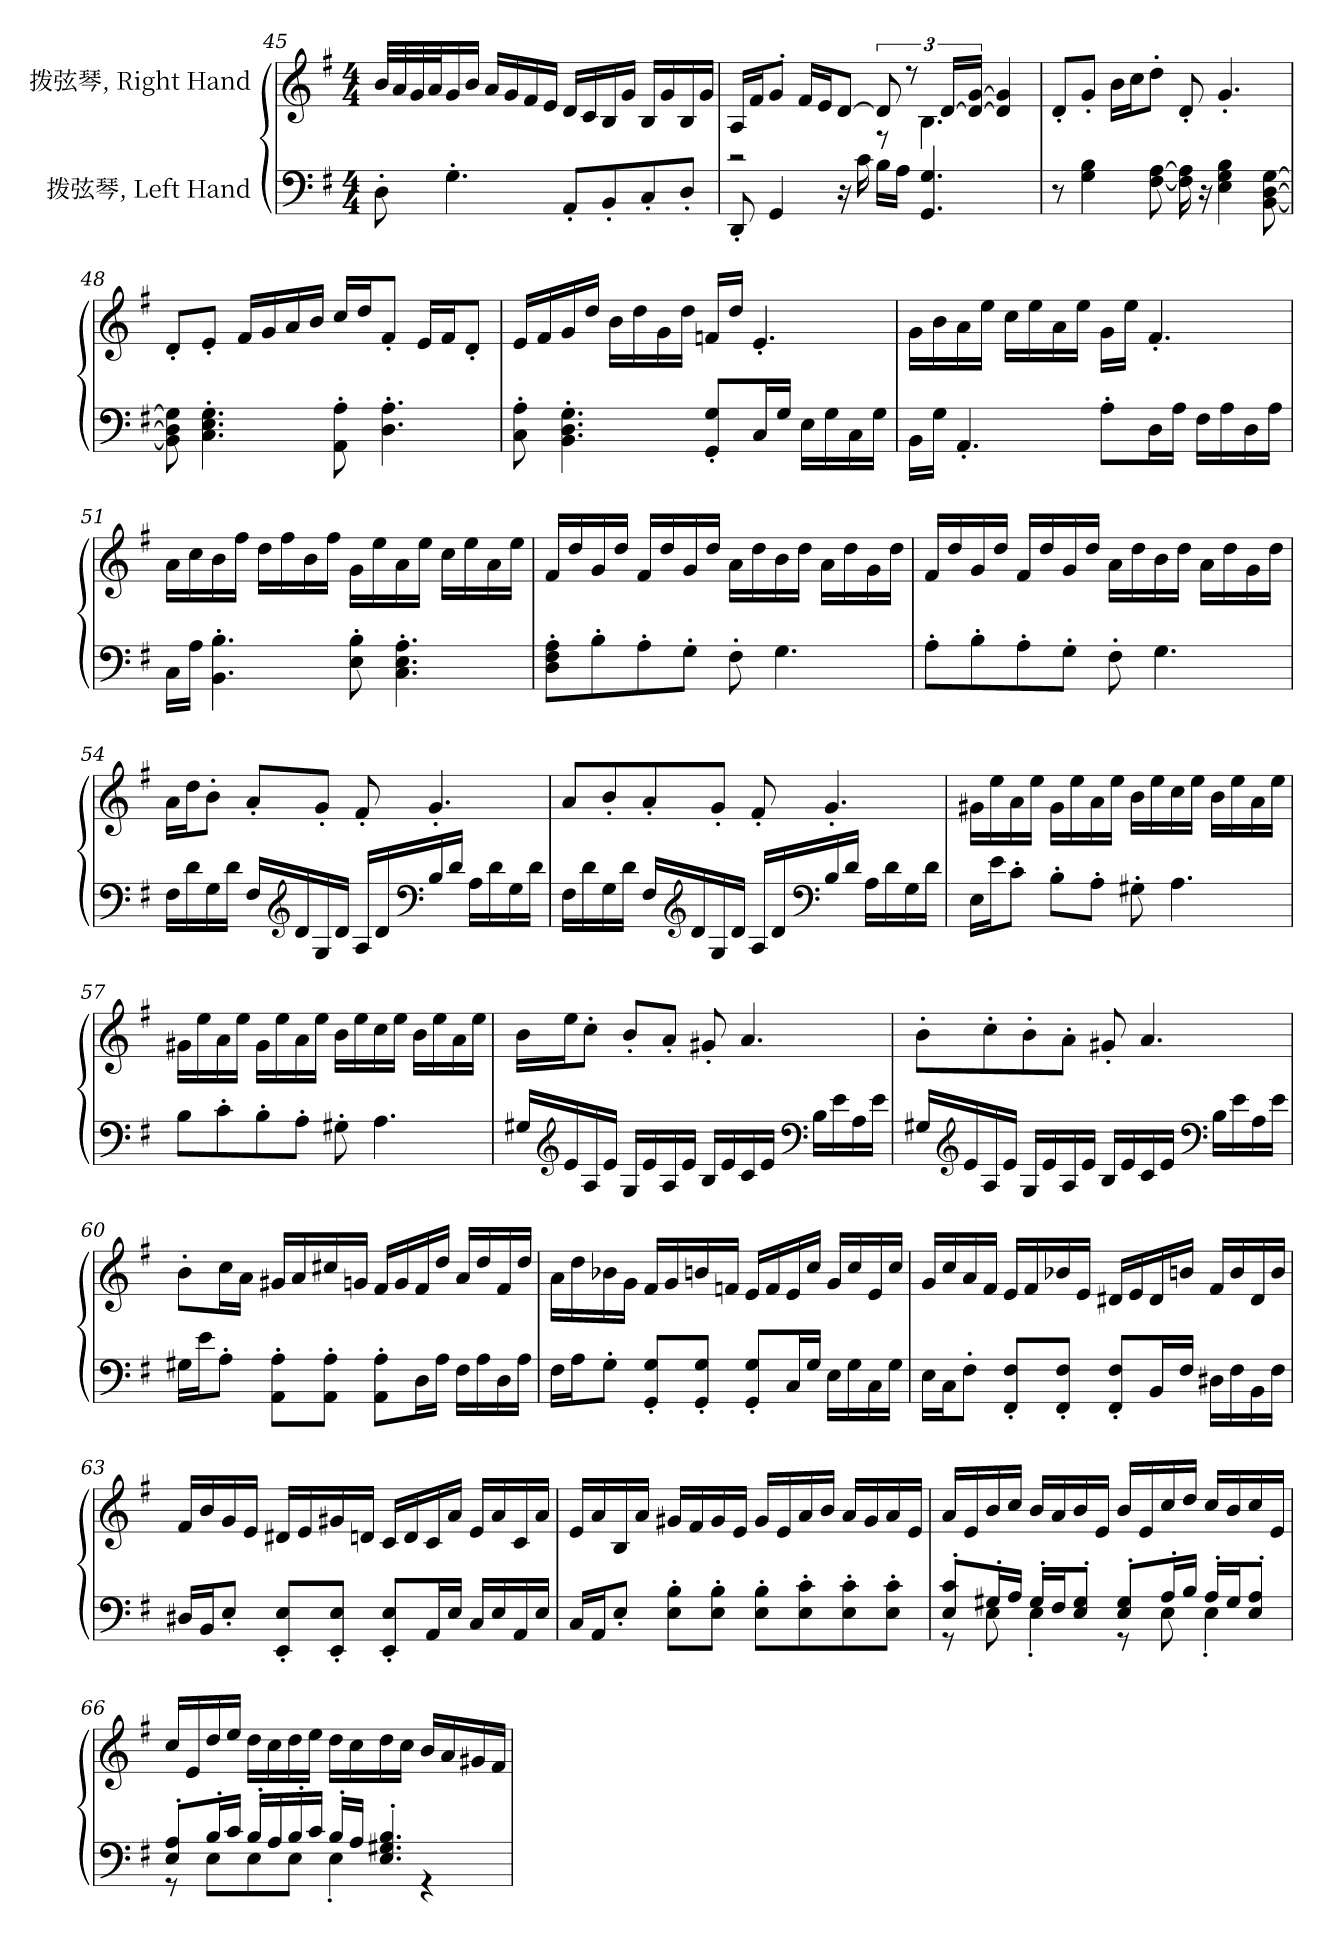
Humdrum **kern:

**kern	**kern
*part2	*part1
*staff2	*staff1
*I"拨弦琴, Left Hand	*I"拨弦琴, Right Hand
!!LO:LB:g=z
*clefF4	*clefG2
*k[f#]	*k[f#]
*M4/4	*M4/4
=45	=45
8D'\	32b/LLL
.	32a/
.	32g/
.	32a/J
4.G'\	16g/
.	16b/JJ
.	16a/LL
.	16g/
.	16f#/
.	16e/JJ
8AA'/L	16d/LL
.	16c/
8BB'/	16B/
.	16g/JJ
8C'/	16B/LL
.	16g/
8D'/J	16B/
.	16g/JJ
=46	=46
*	*^
8DD'/	16A/LL	2r
.	16f#/J	.
4GG/	8g'/J	.
.	16f#/LL	.
.	16e/J	.
16r	[8d/J	.
16c\	.	.
16B\LL	12d/]	8r
16A\JJ	.	.
.	12r	.
4.GG/ 4.G/	.	4.B\
.	[24d/LL	.
.	24d/_ [24g/JJ	.
.	4d/] 4g/]	.
*	*v	*v
=47	=47
8r	8d'/L
4G\ 4B\	8g'/J
.	16b\LL
.	16cc\J
[8F#\ [8A\	8dd'\J
16F#\] 16A\]	8d'/
16r	.
4E\ 4G\ 4B\	4.g'/
[8BB\ [8D\ [8G\	.
!!LO:LB:g=z
=48	=48
8BB\] 8D\] 8G\]	8d'/L
4.C\' 4.E\' 4.G\'	8e'/J
.	16f#/LL
.	16g/
.	16a/
.	16b/JJ
8AA\' 8A\'	16cc/LL
.	16dd/J
4.D\' 4.A\'	8f#'/J
.	16e/LL
.	16f#/J
.	8d'/J
=49	=49
8C\' 8A\'	16e/LL
.	16f#/
4.BB\' 4.D\' 4.G\'	16g/
.	16dd/JJ
.	16b\LL
.	16dd\
.	16g\
.	16dd\JJ
8GG/' 8G/'L	16fn/LL
.	16dd/JJ
16C/L	4.e'/
16G/JJ	.
16E\LL	.
16G\	.
16C\	.
16G\JJ	.
=50	=50
16BB\LL	16g\LL
16G\JJ	16b\
4.AA'/	16a\
.	16ee\JJ
.	16cc\LL
.	16ee\
.	16a\
.	16ee\JJ
8A'\L	16g\LL
.	16ee\JJ
16D\L	4.f#'/
16A\JJ	.
16F#\LL	.
16A\	.
16D\	.
16A\JJ	.
!!LO:LB:g=z
=51	=51
16C\LL	16a\LL
16A\JJ	16cc\
4.BB\' 4.B\'	16b\
.	16ff#\JJ
.	16dd\LL
.	16ff#\
.	16b\
.	16ff#\JJ
8E\' 8B\'	16g\LL
.	16ee\
4.C\' 4.E\' 4.A\'	16a\
.	16ee\JJ
.	16cc\LL
.	16ee\
.	16a\
.	16ee\JJ
=52	=52
8D\' 8F#\' 8A\'L	16f#/LL
.	16dd/
8B'\	16g/
.	16dd/JJ
8A'\	16f#/LL
.	16dd/
8G'\J	16g/
.	16dd/JJ
8F#'\	16a\LL
.	16dd\
4.G\	16b\
.	16dd\JJ
.	16a\LL
.	16dd\
.	16g\
.	16dd\JJ
!!LO:PB:g=z
=53	=53
8A'\L	16f#/LL
.	16dd/
8B'\	16g/
.	16dd/JJ
8A'\	16f#/LL
.	16dd/
8G'\J	16g/
.	16dd/JJ
8F#'\	16a\LL
.	16dd\
4.G\	16b\
.	16dd\JJ
.	16a\LL
.	16dd\
.	16g\
.	16dd\JJ
=54	=54
16F#\LL	16a\LL
16d\	16dd\J
16G\	8b'\J
16d\JJ	.
16F#/LL	8a'/L
*clefG2	*
16d/	.
16G/	8g'/J
16d/JJ	.
16A/LL	8f#'/
16d/	.
*clefF4	*
16B/	4.g'/
16d/JJ	.
16A\LL	.
16d\	.
16G\	.
16d\JJ	.
!!LO:LB:g=z
=55	=55
16F#\LL	8a/L
16d\	.
16G\	8b'/
16d\JJ	.
16F#/LL	8a'/
*clefG2	*
16d/	.
16G/	8g'/J
16d/JJ	.
16A/LL	8f#'/
16d/	.
*clefF4	*
16B/	4.g'/
16d/JJ	.
16A\LL	.
16d\	.
16G\	.
16d\JJ	.
=56	=56
16E\LL	16g#X\LL
16e\J	16ee\
8c'\J	16a\
.	16ee\JJ
8B'\L	16g#\LL
.	16ee\
8A'\J	16a\
.	16ee\JJ
8G#X'\	16b\LL
.	16ee\
4.A\	16cc\
.	16ee\JJ
.	16b\LL
.	16ee\
.	16a\
.	16ee\JJ
!!LO:LB:g=z
=57	=57
8B\L	16g#X\LL
.	16ee\
8c'\	16a\
.	16ee\JJ
8B'\	16g#\LL
.	16ee\
8A'\J	16a\
.	16ee\JJ
8G#X'\	16b\LL
.	16ee\
4.A\	16cc\
.	16ee\JJ
.	16b\LL
.	16ee\
.	16a\
.	16ee\JJ
=58	=58
16G#X/LL	16b\LL
*clefG2	*
16e/	16ee\J
16A/	8cc'\J
16e/JJ	.
16G#/LL	8b'/L
16e/	.
16A/	8a'/J
16e/JJ	.
16B/LL	8g#X'/
16e/	.
16c/	4.a/
16e/JJ	.
*clefF4	*
16B\LL	.
16e\	.
16A\	.
16e\JJ	.
!!LO:LB:g=z
=59	=59
16G#X/LL	8b'\L
*clefG2	*
16e/	.
16A/	8cc'\
16e/JJ	.
16G#/LL	8b'\
16e/	.
16A/	8a'\J
16e/JJ	.
16B/LL	8g#X'/
16e/	.
16c/	4.a/
16e/JJ	.
*clefF4	*
16B\LL	.
16e\	.
16A\	.
16e\JJ	.
=60	=60
16G#X\LL	8b'\L
16e\J	.
8A'\J	16cc\L
.	16a\JJ
8AA\' 8A\'L	16g#X/LL
.	16a/
8AA\' 8A\'J	16cc#X/
.	16gn/JJ
8AA\' 8A\'L	16f#/LL
.	16g/
16D\L	16f#/
16A\JJ	16dd/JJ
16F#\LL	16a/LL
16A\	16dd/
16D\	16f#/
16A\JJ	16dd/JJ
!!LO:LB:g=z
=61	=61
16F#\LL	16a\LL
16A\J	16dd\
8G'\J	16b-X\
.	16g\JJ
8GG/' 8G/'L	16f#/LL
.	16g/
8GG/' 8G/'J	16bn/
.	16fn/JJ
8GG/' 8G/'L	16e/LL
.	16f/
16C/L	16e/
16G/JJ	16cc/JJ
16E\LL	16g/LL
16G\	16cc/
16C\	16e/
16G\JJ	16cc/JJ
=62	=62
16E\LL	16g/LL
16C\J	16cc/
8F#'\J	16a/
.	16f#/JJ
8FF#/' 8F#/'L	16e/LL
.	16f#/
8FF#/' 8F#/'J	16b-X/
.	16e/JJ
8FF#/' 8F#/'L	16d#X/LL
.	16e/
16BB/L	16d#/
16F#/JJ	16bn/JJ
16D#X\LL	16f#/LL
16F#\	16b/
16BB\	16d#/
16F#\JJ	16b/JJ
!!LO:LB:g=z
=63	=63
16D#X/LL	16f#/LL
16BB/J	16b/
8E'/J	16g/
.	16e/JJ
8EE/' 8E/'L	16d#X/LL
.	16e/
8EE/' 8E/'J	16g#X/
.	16dn/JJ
8EE/' 8E/'L	16c/LL
.	16d/
16AA/L	16c/
16E/JJ	16a/JJ
16C/LL	16e/LL
16E/	16a/
16AA/	16c/
16E/JJ	16a/JJ
=64	=64
16C/LL	16e/LL
16AA/J	16a/
8E'/J	16B/
.	16a/JJ
8E\' 8B\'L	16g#X/LL
.	16f#/
8E\' 8B\'J	16g#/
.	16e/JJ
8E\' 8B\'L	16g#/LL
.	16e/
8E\' 8c\'	16a/
.	16b/JJ
8E\' 8c\'	16a/LL
.	16g#/
8E\' 8c\'J	16a/
.	16e/JJ
!!LO:PB:g=z
=65	=65
*^	*
8E/' 8c/'L	8r	16a/LL
.	.	16e/
16G#X'/L	8E\	16b/
16A/JJ	.	16cc/JJ
16G#'/LL	4E'\	16b/LL
16F#/J	.	16a/
8E/' 8G#/'J	.	16b/
.	.	16e/JJ
8E/' 8G#/'L	8r	16b/LL
.	.	16e/
16A'/L	8E\	16cc/
16B/JJ	.	16dd/JJ
16A'/LL	4E'\	16cc/LL
16G#/J	.	16b/
8E/' 8A/'J	.	16cc/
.	.	16e/JJ
=66	=66	=66
8E/' 8A/'L	8r	16cc/LL
.	.	16e/
16B'/L	8E\L	16dd/
16c/JJ	.	16ee/JJ
16B'/LL	8E\	16dd\LL
16A/	.	16cc\
16B'/	8E\J	16dd\
16c/JJ	.	16ee\JJ
16B'/LL	4E'\	16dd\LL
16A/JJ	.	16cc\
4.E/' 4.G#X/' 4.B/'	.	16dd\
.	.	16cc\JJ
.	4r	16b/LL
.	.	16a/
.	.	16g#X/
.	.	16f#/JJ
*v	*v	*
=	=
*-	*-
